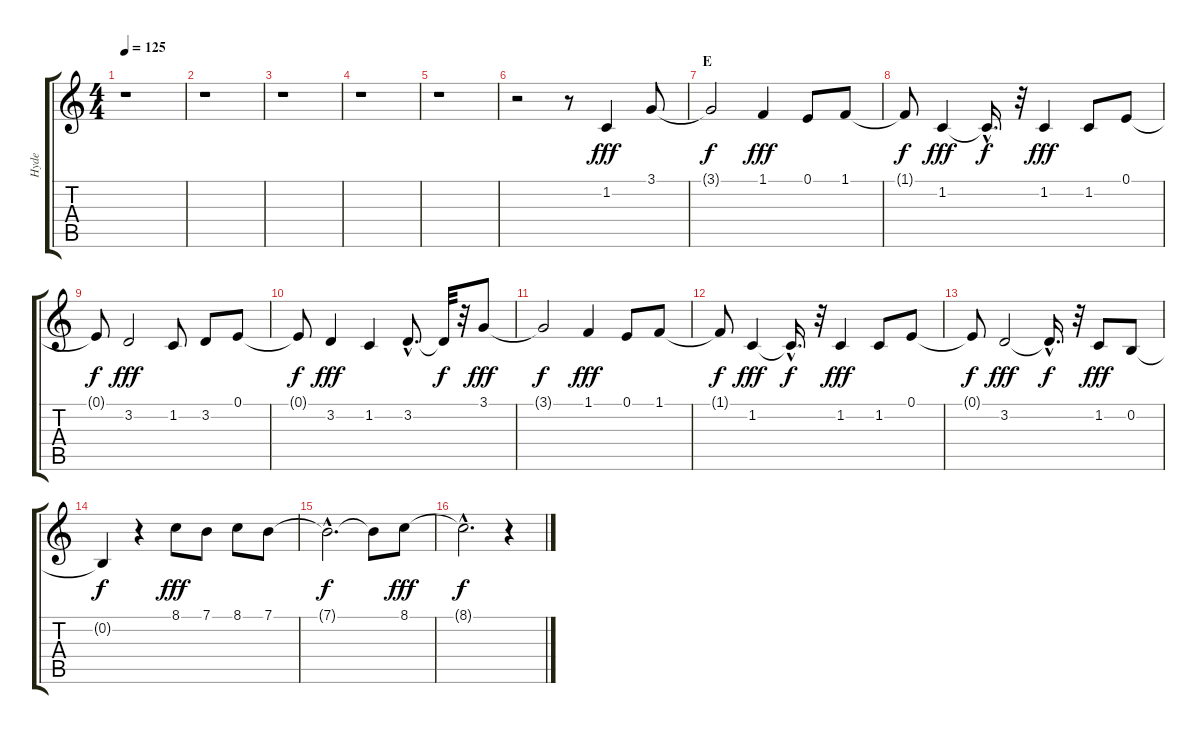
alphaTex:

\track ("Hyde" "Hyde") {instrument tenorsax}
\staff {score tabs}
\tuning (E4 B3 G3 D3 A2 E2) {hide}
\ts (4 4)
\tempo 125
\clef g2
\ks c
r.1{dy f} |
r.1 |
r.1 |
r.1 |
r.1 |
r.2 r.8 1.2.4{dy fff} 3.1.8 |
\section ("" "E")
3.1{t}.2{dy f} 1.1.4{dy fff} 0.1.8 1.1.8 |
1.1{t}.8{dy f} 1.2.4{dy fff} 1.2{hac t}.16{d dy f} r.32 1.2.4{dy fff} 1.2.8 0.1.8 |
0.1{t}.8{dy f} 3.2.2{dy fff} 1.2.8 3.2.8 0.1.8 |
0.1{t}.8{dy f} 3.2.4{dy fff} 1.2.4 3.2{hac}.8{d} 3.2{t}.32{dy f} r.32 3.1.8{dy fff} |
3.1{t}.2{dy f} 1.1.4{dy fff} 0.1.8 1.1.8 |
1.1{t}.8{dy f} 1.2.4{dy fff} 1.2{hac t}.16{d dy f} r.32 1.2.4{dy fff} 1.2.8 0.1.8 |
0.1{t}.8{dy f} 3.2.2{dy fff} 3.2{hac t}.16{d dy f} r.32 1.2.8{dy fff} 0.2.8 |
0.2{t}.4{dy f} r.4 8.1.8{dy fff instrument flute} 7.1.8 8.1.8 7.1.8 |
7.1{hac t}.2{d dy f} 7.1{t}.8 8.1.8{dy fff} |
8.1{hac t}.2{d dy f} r.4
